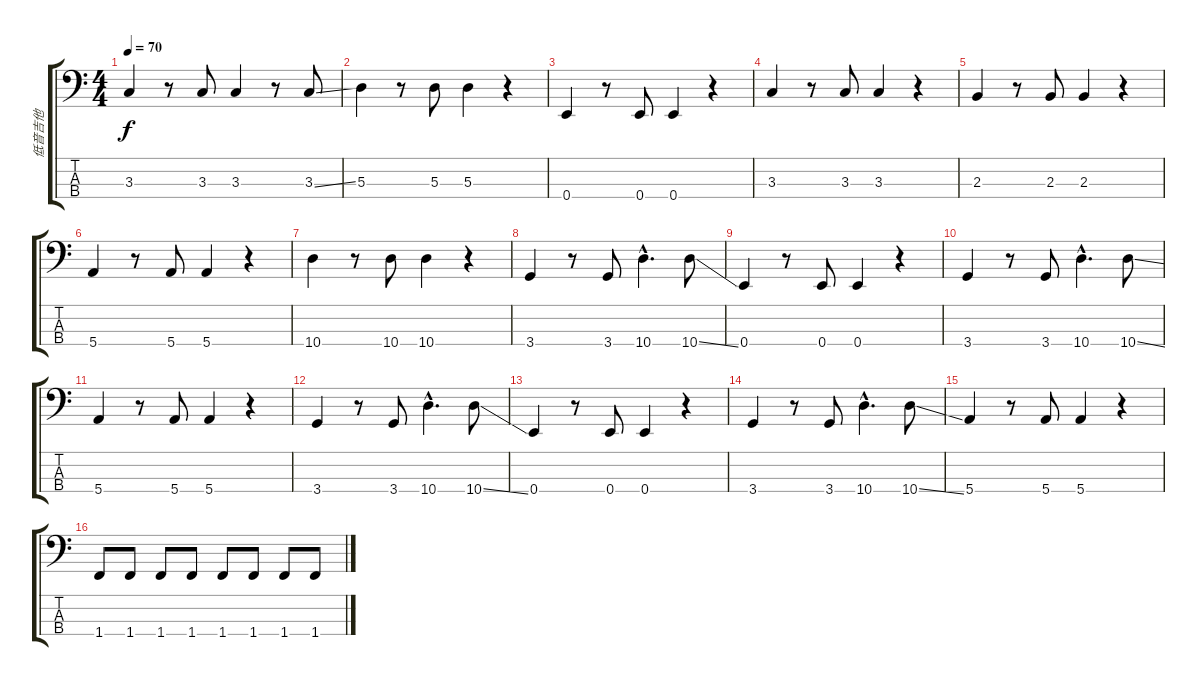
\track ("低音吉他" "低音吉他") {instrument acousticguitarnylon}
\staff {score tabs}
\tuning (G2 D2 A1 E1) {hide}
\ts (4 4)
\tempo 70
\clef f4
\ks c
3.3.4{dy f} r.8 3.3.8 3.3.4 r.8 3.3{ss}.8 |
5.3.4 r.8 5.3.8 5.3.4 r.4 |
0.4.4 r.8 0.4.8 0.4.4 r.4 |
3.3.4 r.8 3.3.8 3.3.4 r.4 |
2.3.4 r.8 2.3.8 2.3.4 r.4 |
5.4.4 r.8 5.4.8 5.4.4 r.4 |
10.4.4 r.8 10.4.8 10.4.4 r.4 |
3.4.4 r.8 3.4.8 10.4{hac}.4{d} 10.4{ss}.8 |
0.4.4 r.8 0.4.8 0.4.4 r.4 |
3.4.4 r.8 3.4.8 10.4{hac}.4{d} 10.4{ss}.8 |
5.4.4 r.8 5.4.8 5.4.4 r.4 |
3.4.4 r.8 3.4.8 10.4{hac}.4{d} 10.4{ss}.8 |
0.4.4 r.8 0.4.8 0.4.4 r.4 |
3.4.4 r.8 3.4.8 10.4{hac}.4{d} 10.4{ss}.8 |
5.4.4 r.8 5.4.8 5.4.4 r.4 |
1.4.8 1.4.8 1.4.8 1.4.8 1.4.8 1.4.8 1.4.8 1.4{ss}.8
